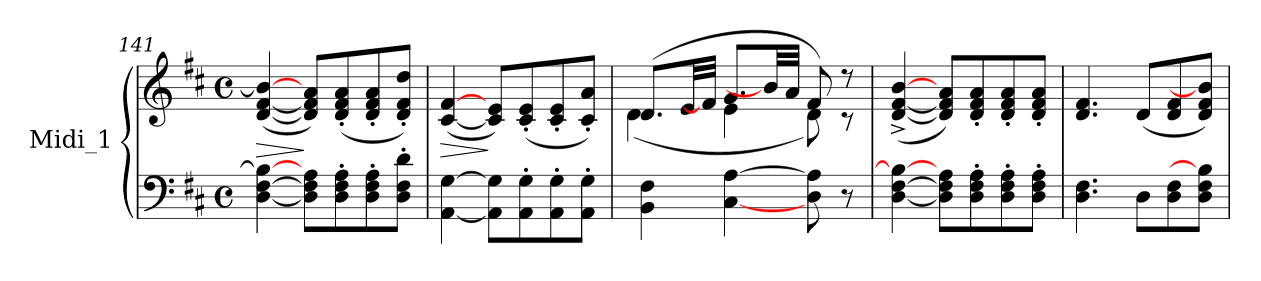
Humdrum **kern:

**kern	**kern	**dynam
*part1	*part1	*part1
*staff2	*staff1	*staff1/2
*I"Midi_1	*	*
*clefF4	*clefG2	*
*k[f#c#]	*k[f#c#]	*
*D:	*D:	*
*M4/4	*M4/4	*
*met(c)	*met(c)	*
=141	=141	=141
!	!	!LO:HP:b
[4D\ [4F#\ 4B\_	(>[4d/ [4f#/ 4b/_	>
8D\] 8F#\] 8A\L	8d/] 8f#/] 8a/L)	]
8D\' 8F#\' 8A\'	(8d/' 8f#/' 8a/'	.
8D\' 8F#\' 8A\'	8d/' 8f#/' 8a/'	.
8D\' 8F#\' 8d\'J	8d/' 8f#/' 8dd/'J)	.
=142	=142	=142
!	!	!LO:HP:b
[4AA\ [4G\	([4c#/ [4f#/	>
8AA\] 8G\]L	8c#/] 8e/L)	]
8AA\' 8G\'	(8c#/' 8e/'	.
8AA\' 8G\'	8c#/' 8e/'	.
8AA\' 8G\'J	8c#/' 8a/'J)	.
!!LO:LB:g=z
=143	=143	=143
*	*MM85	*
*	*^	*
4BB\ 4F#\	(>8.d/L	(4d\	.
.	32e/LL	.	.
.	32f#/JJJ]	.	.
[4C#\ [4A\	8.g/L	4e\	.
.	32b/LL]	.	.
.	32a/JJJ	.	.
8D\ 8A\]	8f#/)	8d\)	.
8r	8r	8r	.
=144	=144	=144	=144
[4D\ [4F#\ 4B\_	(>[4d/^ [4f#/^ [4b/^	2ryy	.
8D\] 8F#\] 8A\L	8d/] 8f#/] 8a/L)	.	.
8D\' 8F#\' 8A\'	8d/' 8f#/' 8a/'	.	.
8D\' 8F#\' 8A\'	8d/' 8f#/' 8a/'	4ryy	.
8D\' 8F#\' 8A\'J	8d/' 8f#/' 8a/'J	.	.
=145	=145	=145	=145
4.D\ 4.F#\	4.d/ 4.f#/	2ryy	.
8D\L	(8d/L	.	.
8D\ 8F#\	8d/ 8f#/	4ryy	.
8D\ 8F#\ 8B\]J	8d/ 8f#/ 8b/]J)	.	.
*	*v	*v	*
=	=	=
*-	*-	*-
